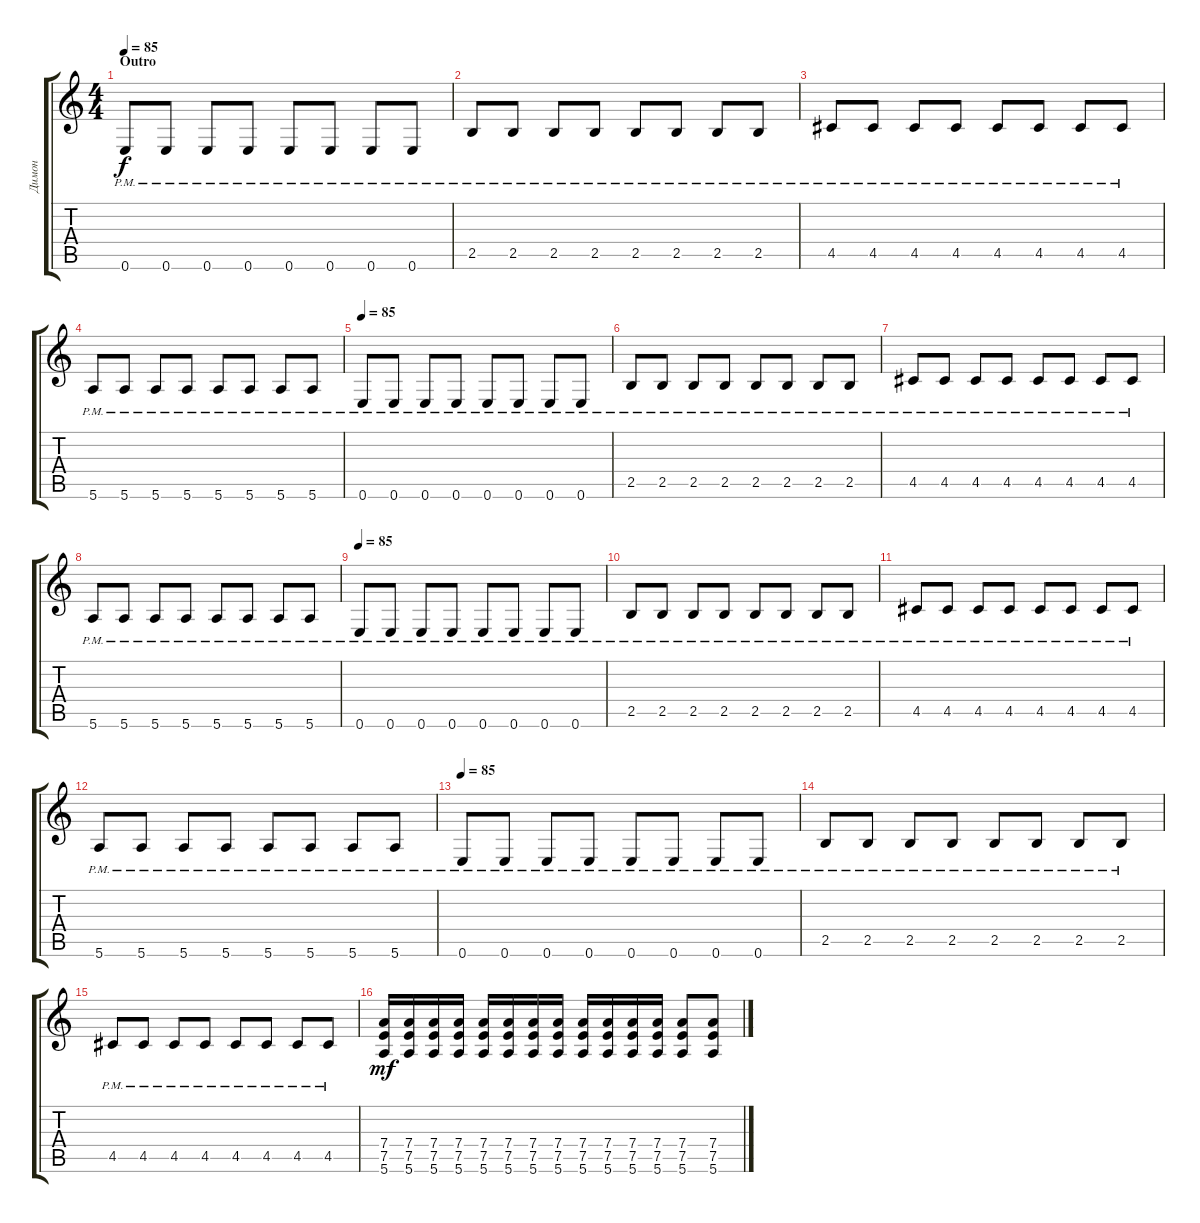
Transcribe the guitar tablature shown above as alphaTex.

\track ("Димон" "Димон") {instrument distortionguitar}
\staff {score tabs}
\tuning (E4 B3 G3 D3 A2 E2) {hide}
\ts (4 4)
\section ("" "Outro")
\tempo 100
\tempo 85
\clef g2
\ks c
0.6{pm}.8{dy f} 0.6{pm}.8 0.6{pm}.8 0.6{pm}.8 0.6{pm}.8 0.6{pm}.8 0.6{pm}.8 0.6{pm}.8 |
2.5{pm}.8 2.5{pm}.8 2.5{pm}.8 2.5{pm}.8 2.5{pm}.8 2.5{pm}.8 2.5{pm}.8 2.5{pm}.8 |
4.5{pm}.8 4.5{pm}.8 4.5{pm}.8 4.5{pm}.8 4.5{pm}.8 4.5{pm}.8 4.5{pm}.8 4.5{pm}.8 |
5.6{pm}.8 5.6{pm}.8 5.6{pm}.8 5.6{pm}.8 5.6{pm}.8 5.6{pm}.8 5.6{pm}.8 5.6{pm}.8 |
\tempo 85
0.6{pm}.8 0.6{pm}.8 0.6{pm}.8 0.6{pm}.8 0.6{pm}.8 0.6{pm}.8 0.6{pm}.8 0.6{pm}.8 |
2.5{pm}.8 2.5{pm}.8 2.5{pm}.8 2.5{pm}.8 2.5{pm}.8 2.5{pm}.8 2.5{pm}.8 2.5{pm}.8 |
4.5{pm}.8 4.5{pm}.8 4.5{pm}.8 4.5{pm}.8 4.5{pm}.8 4.5{pm}.8 4.5{pm}.8 4.5{pm}.8 |
5.6{pm}.8 5.6{pm}.8 5.6{pm}.8 5.6{pm}.8 5.6{pm}.8 5.6{pm}.8 5.6{pm}.8 5.6{pm}.8 |
\tempo 85
0.6{pm}.8 0.6{pm}.8 0.6{pm}.8 0.6{pm}.8 0.6{pm}.8 0.6{pm}.8 0.6{pm}.8 0.6{pm}.8 |
2.5{pm}.8 2.5{pm}.8 2.5{pm}.8 2.5{pm}.8 2.5{pm}.8 2.5{pm}.8 2.5{pm}.8 2.5{pm}.8 |
4.5{pm}.8 4.5{pm}.8 4.5{pm}.8 4.5{pm}.8 4.5{pm}.8 4.5{pm}.8 4.5{pm}.8 4.5{pm}.8 |
5.6{pm}.8 5.6{pm}.8 5.6{pm}.8 5.6{pm}.8 5.6{pm}.8 5.6{pm}.8 5.6{pm}.8 5.6{pm}.8 |
\tempo 85
0.6{pm}.8 0.6{pm}.8 0.6{pm}.8 0.6{pm}.8 0.6{pm}.8 0.6{pm}.8 0.6{pm}.8 0.6{pm}.8 |
2.5{pm}.8 2.5{pm}.8 2.5{pm}.8 2.5{pm}.8 2.5{pm}.8 2.5{pm}.8 2.5{pm}.8 2.5{pm}.8 |
4.5{pm}.8 4.5{pm}.8 4.5{pm}.8 4.5{pm}.8 4.5{pm}.8 4.5{pm}.8 4.5{pm}.8 4.5{pm}.8 |
(7.4 7.5 5.6).16{dy mf} (7.4 7.5 5.6).16 (7.4 7.5 5.6).16 (7.4 7.5 5.6).16 (7.4 7.5 5.6).16 (7.4 7.5 5.6).16 (7.4 7.5 5.6).16 (7.4 7.5 5.6).16 (7.4 7.5 5.6).16 (7.4 7.5 5.6).16 (7.4 7.5 5.6).16 (7.4 7.5 5.6).16 (7.4 7.5 5.6).8 (7.4 7.5 5.6).8
